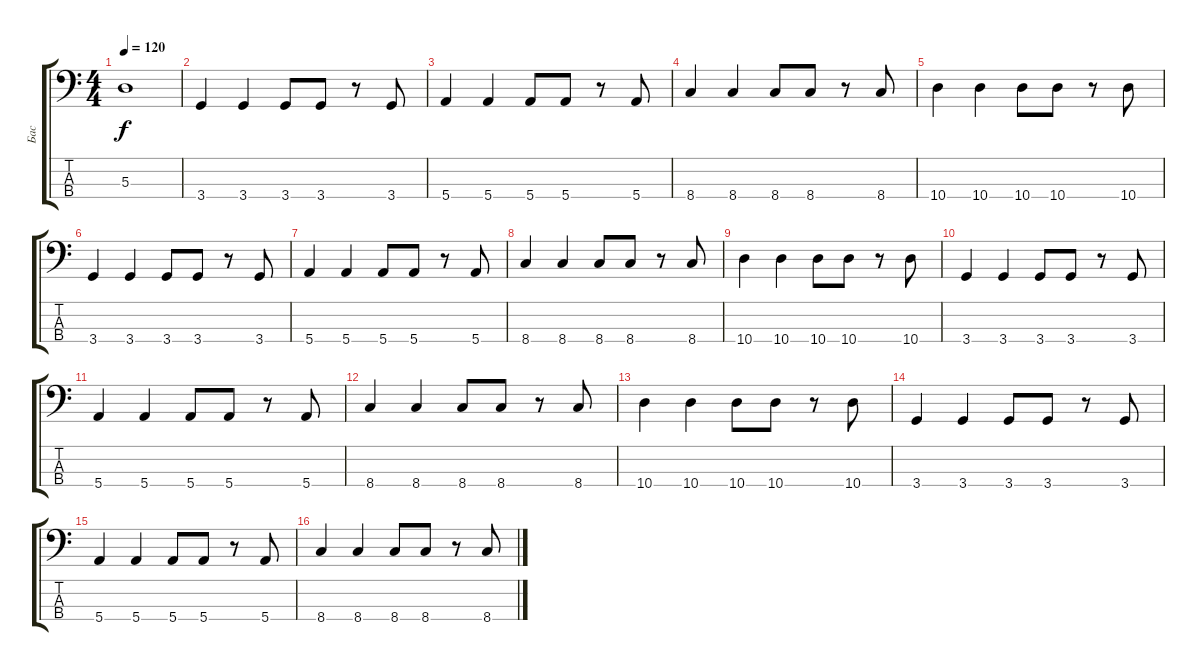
\track ("Бас" "Бас") {instrument electricbassfinger}
\staff {score tabs}
\tuning (G2 D2 A1 E1) {hide}
\ts (4 4)
\tempo 120
\clef f4
\ks c
5.3.1{dy f} |
3.4.4 3.4.4 3.4.8 3.4.8 r.8 3.4.8 |
5.4.4 5.4.4 5.4.8 5.4.8 r.8 5.4.8 |
8.4.4 8.4.4 8.4.8 8.4.8 r.8 8.4.8 |
10.4.4 10.4.4 10.4.8 10.4.8 r.8 10.4.8 |
3.4.4 3.4.4 3.4.8 3.4.8 r.8 3.4.8 |
5.4.4 5.4.4 5.4.8 5.4.8 r.8 5.4.8 |
8.4.4 8.4.4 8.4.8 8.4.8 r.8 8.4.8 |
10.4.4 10.4.4 10.4.8 10.4.8 r.8 10.4.8 |
3.4.4 3.4.4 3.4.8 3.4.8 r.8 3.4.8 |
5.4.4 5.4.4 5.4.8 5.4.8 r.8 5.4.8 |
8.4.4 8.4.4 8.4.8 8.4.8 r.8 8.4.8 |
10.4.4 10.4.4 10.4.8 10.4.8 r.8 10.4.8 |
3.4.4 3.4.4 3.4.8 3.4.8 r.8 3.4.8 |
5.4.4 5.4.4 5.4.8 5.4.8 r.8 5.4.8 |
8.4.4 8.4.4 8.4.8 8.4.8 r.8 8.4.8
